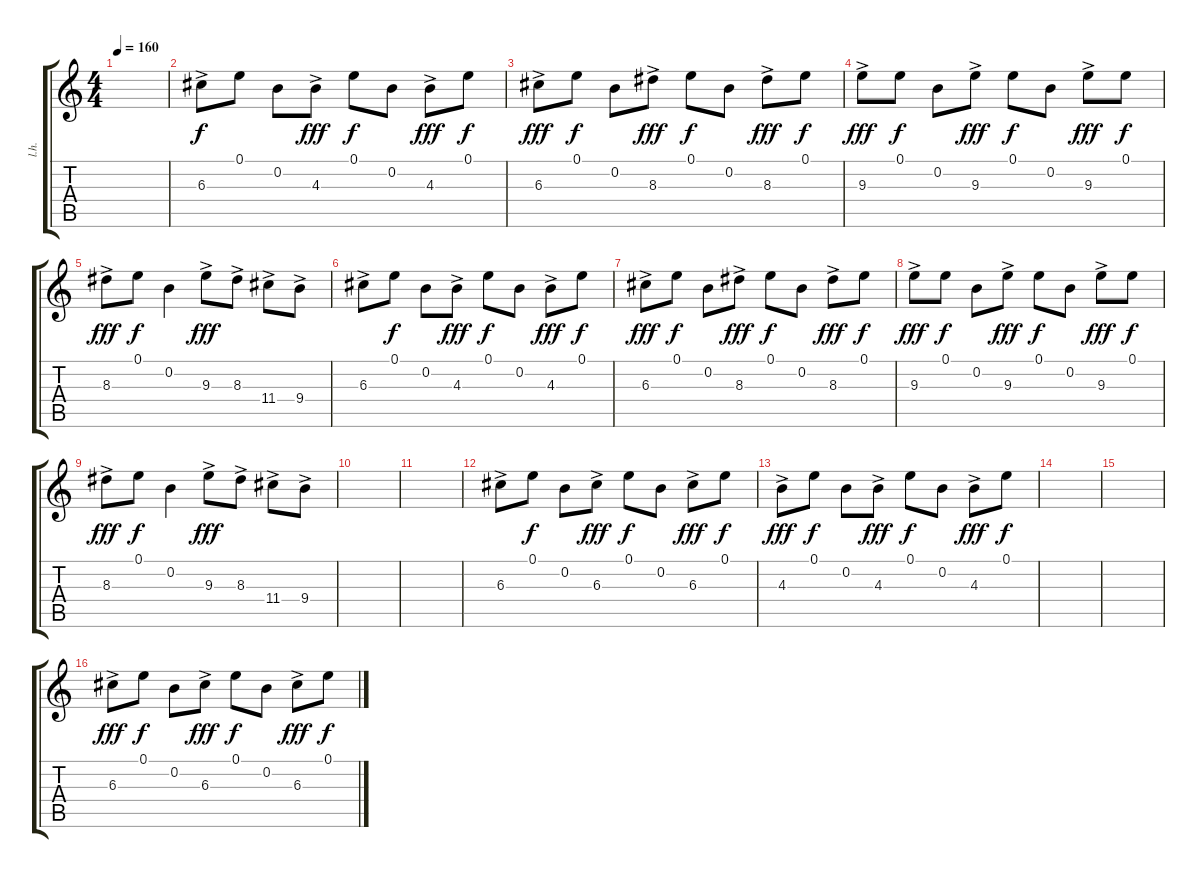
\track ("l.h." "l.h.") {instrument distortionguitar}
\staff {score tabs}
\tuning (E4 B3 G3 D3 A2 E2) {hide}
\ts (4 4)
\tempo 160
\clef g2
\ks c
|
6.3{ac}.8 0.1.8{dy f} 0.2.8 4.3{ac}.8{dy fff} 0.1.8{dy f} 0.2.8 4.3{ac}.8{dy fff} 0.1.8{dy f} |
6.3{ac}.8{dy fff} 0.1.8{dy f} 0.2.8 8.3{ac}.8{dy fff} 0.1.8{dy f} 0.2.8 8.3{ac}.8{dy fff} 0.1.8{dy f} |
9.3{ac}.8{dy fff} 0.1.8{dy f} 0.2.8 9.3{ac}.8{dy fff} 0.1.8{dy f} 0.2.8 9.3{ac}.8{dy fff} 0.1.8{dy f} |
8.3{ac}.8{dy fff} 0.1.8{dy f} 0.2.4 9.3{ac}.8{dy fff} 8.3{ac}.8 11.4{ac}.8 9.4{ac}.8 |
6.3{ac}.8 0.1.8{dy f} 0.2.8 4.3{ac}.8{dy fff} 0.1.8{dy f} 0.2.8 4.3{ac}.8{dy fff} 0.1.8{dy f} |
6.3{ac}.8{dy fff} 0.1.8{dy f} 0.2.8 8.3{ac}.8{dy fff} 0.1.8{dy f} 0.2.8 8.3{ac}.8{dy fff} 0.1.8{dy f} |
9.3{ac}.8{dy fff} 0.1.8{dy f} 0.2.8 9.3{ac}.8{dy fff} 0.1.8{dy f} 0.2.8 9.3{ac}.8{dy fff} 0.1.8{dy f} |
8.3{ac}.8{dy fff} 0.1.8{dy f} 0.2.4 9.3{ac}.8{dy fff} 8.3{ac}.8 11.4{ac}.8 9.4{ac}.8 |
|
|
6.3{ac}.8 0.1.8{dy f} 0.2.8 6.3{ac}.8{dy fff} 0.1.8{dy f} 0.2.8 6.3{ac}.8{dy fff} 0.1.8{dy f} |
4.3{ac}.8{dy fff} 0.1.8{dy f} 0.2.8 4.3{ac}.8{dy fff} 0.1.8{dy f} 0.2.8 4.3{ac}.8{dy fff} 0.1.8{dy f} |
|
|
6.3{ac}.8{dy fff} 0.1.8{dy f} 0.2.8 6.3{ac}.8{dy fff} 0.1.8{dy f} 0.2.8 6.3{ac}.8{dy fff} 0.1.8{dy f}
